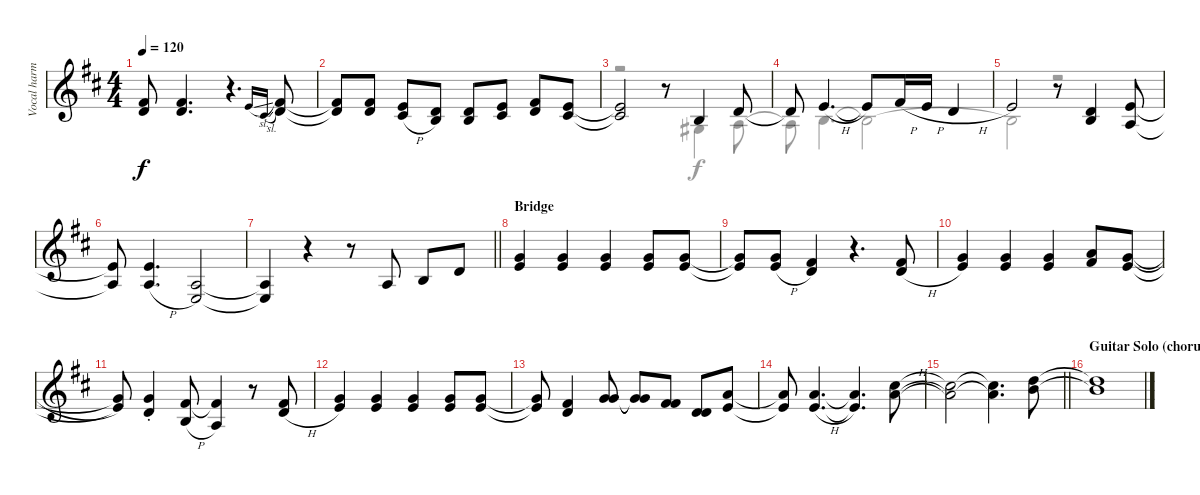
\track ("Vocal harmonies" "Vocal harm") {instrument synthvoice}
\staff {score}
\tuning (E4 B3 G3 D3 A2 E2) {hide}
\voice
\ts (4 4)
\tempo 120
\clef g2
\ks d
(7.2{t} 7.3{t}).8{dy f} (7.2 7.3).4{d} r.4{d} 5.2{sl}.16{gr onbeat} 6.3{sl}.16{gr onbeat} (7.2 7.3).8 |
(7.2{t} 7.3{t}).8 (7.2 7.3).8 (5.2{h} 6.3{h}).8 (3.2 4.3).8 (3.2 4.3).8 (5.2 6.3).8 (7.2 7.3).8 (5.2 6.3).8 |
(5.2{t} 6.3{t}).2 r.8 0.2.4 3.2.8 |
3.2{t}.8 5.2{h}.4{d} 5.2{t}.8 7.2{h}.16 5.2{h}.16 3.2{h}.4 |
5.2.2 r.8 (3.2 4.3).4 (5.2 7.4).8 |
(5.2{t} 7.4{t}).8 (9.3 7.4{h}).4{d beam Up} (2.3 2.4).2{beam Up} |
\barLineRight lightlight
(2.3{t} 2.4{t}).4{beam Up} r.4 r.8 2.3.8 0.2.8 3.2.8 |
\section ("" "Bridge")
(3.1 5.2).4 (3.1 5.2).4 (3.1 5.2).4 (3.1 5.2).8 (3.1 5.2).8 |
(3.1{t} 5.2{t}).8 (3.1{h} 5.2{h}).8 (2.1 3.2).4 r.4{d} (2.1{h} 3.2{h}).8 |
(3.1 5.2).4 (3.1 5.2).4 (3.1 5.2).4 (5.1 7.2).8 (3.1{h} 5.2).8 |
(3.1{t} 5.2{t}).8 (3.1 3.2{st}).4 (2.1 4.3{h}).8 (2.1{t} 2.3).4 r.8 (2.1{h} 3.2{h}).8 |
(3.1 5.2).4 (3.1 5.2).4 (3.1 5.2).4 (3.1 5.2).8 (3.1 5.2).8 |
(3.1{t} 5.2{t}).8 (2.1 3.2).4 (3.1 8.2).8 (3.1{t} 8.2{t}).8 (2.1 7.2).8 (3.2 7.3).8 (5.1 5.2).8 |
(5.1{t} 5.2{t}).8 (5.1{h} 5.2{h}).4{d} (5.1{t} 5.2{t}).4{d} (9.1{h} 10.2{h}).8 |
\barLineRight lightlight
(9.1{t} 10.2{t}).2 (9.1{t} 10.2{t}).4{d} (10.1 12.2).8 |
\section ("" "Guitar Solo (chorus)")
(10.1{t} 12.2{t}).1
\voice
\clef g2
\ottava regular
\simile none
\ks d
|
|
r.2 r.8 1.3.4 2.3.8 |
2.3{t}.8 4.3.4{d} 4.3{t}.2 |
4.3{t}.2 r.2 |
|
\barLineRight lightlight
|
|
|
|
|
|
|
|
\barLineRight lightlight
|
